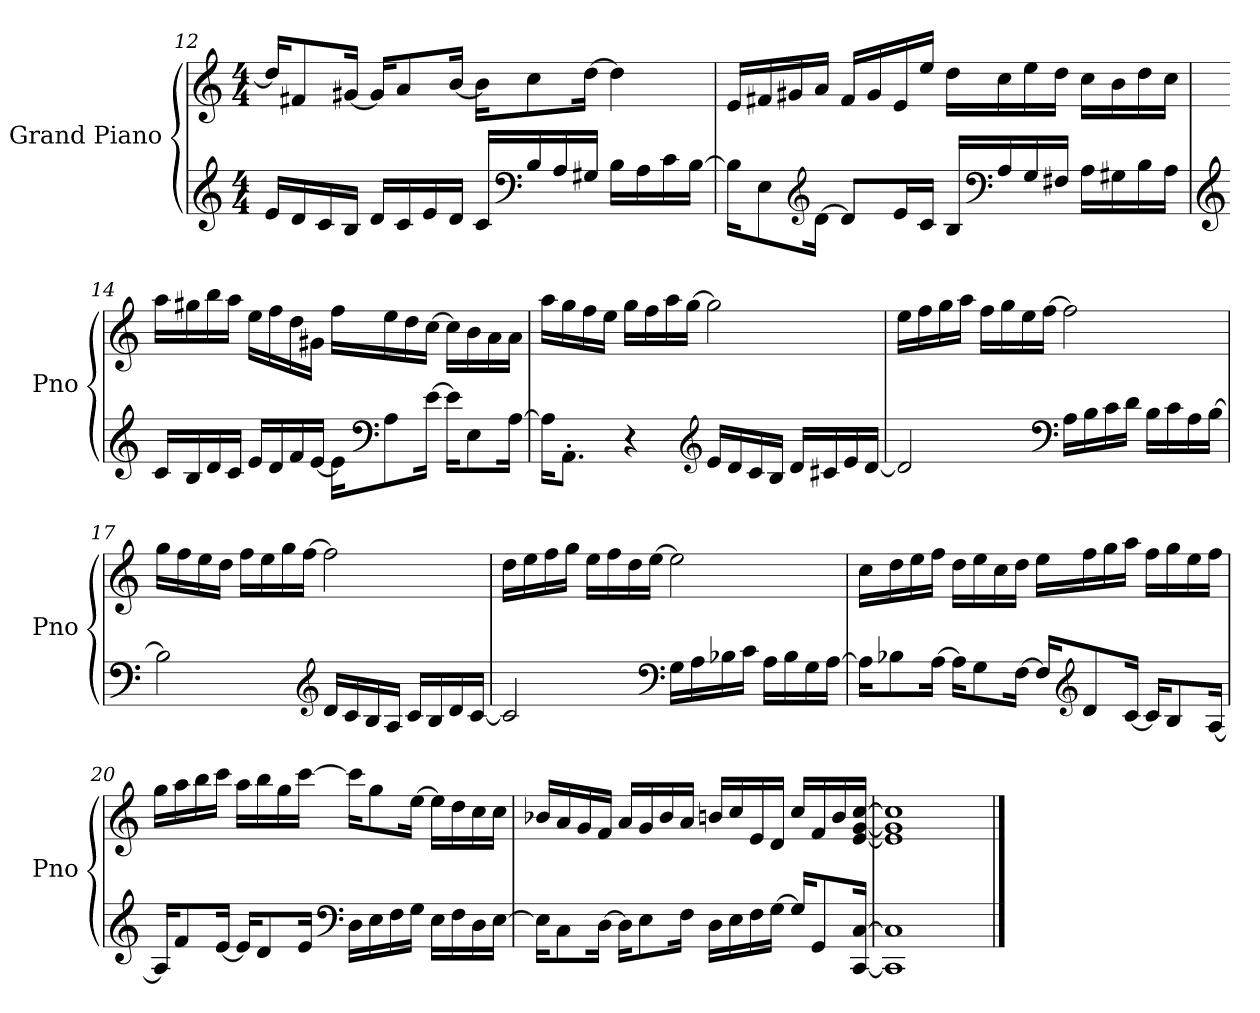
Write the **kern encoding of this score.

**kern	**kern
*part2	*part1
*staff2	*staff1
*I"Grand Piano	*I"Grand Piano
*I'Pno	*I'Pno
!!LO:PB:g=z
*clefG2	*clefG2
*k[]	*k[]
*M4/4	*M4/4
=12	=12
16ei/LL	16ddj/KL]
16di/	8f#Xj/
16ci/	.
16Bi/JJ	[16g#Xj/Jk
16di/LL	16g#j/KL]
16ci/	8aj/
16ei/	.
16di/JJ	[16bj/Jk
16ci/LL	16bj\KL]
*clefF4	*
16Bi/	8ccj\
16Ai/	.
16G#Xi/JJ	[16ddj\Jk
16Bi\LL	4ddj\]
16Ai\	.
16ci\	.
[16Bi\JJ	.
=13	=13
16Bi\KL]	16ej/LL
8Ei\	16f#Xj/
.	16g#Xj/
*clefG2	*
[16di\Jk	16aj/JJ
8di/L]	16f#j/LL
.	16g#j/
16ei/L	16ej/
16ci/JJ	16eej/JJ
16Bi/LL	16ddj\LL
*clefF4	*
16Ai/	16ccj\
16Gi/	16eej\
16F#Xi/JJ	16ddj\JJ
16Ai\LL	16ccj\LL
16G#Xi\	16bj\
16Bi\	16ddj\
16Ai\JJ	16ccj\JJ
!!LO:LB:g=z
=14	=14
*clefG2	*
16ci/LL	16aaj\LL
16Bi/	16gg#Xj\
16di/	16bbj\
16ci/JJ	16aaj\JJ
16ei/LL	16eej\LL
16di/	16ffj\
16fi/	16ddj\
[16ei/JJ	16g#Xj\JJ
16ei\KL]	16ffj\LL
*clefF4	*
8Ai\	16eej\
.	16ddj\
[16ei\Jk	[16ccj\JJ
16ei\KL]	16ccj\LL]
8Ei\	16bj\
.	16aj\
[16Ai\Jk	16aj\JJ
=15	=15
16Ai\KL]	16aaj\LL
8.AA'i\J	16ggj\
.	16ffj\
.	16eej\JJ
4r	16ggj\LL
.	16ffj\
.	16aaj\
.	[16ggj\JJ
*clefG2	*
16ei/LL	2ggj\]
16di/	.
16ci/	.
16Bi/JJ	.
16di/LL	.
16c#Xi/	.
16ei/	.
[16di/JJ	.
!!LO:LB:g=z
=16	=16
2di/]	16eej\LL
.	16ffj\
.	16ggj\
.	16aaj\JJ
.	16ffj\LL
.	16ggj\
.	16eej\
.	[16ffj\JJ
*clefF4	*
16Ai\LL	2ffj\]
16Bi\	.
16ci\	.
16di\JJ	.
16Bi\LL	.
16ci\	.
16Ai\	.
[16Bi\JJ	.
=17	=17
2Bi\]	16ggj\LL
.	16ffj\
.	16eej\
.	16ddj\JJ
.	16ffj\LL
.	16eej\
.	16ggj\
.	[16ffj\JJ
*clefG2	*
16di/LL	2ffj\]
16ci/	.
16Bi/	.
16Ai/JJ	.
16ci/LL	.
16Bi/	.
16di/	.
[16ci/JJ	.
!!LO:LB:g=z
=18	=18
2ci/]	16ddj\LL
.	16eej\
.	16ffj\
.	16ggj\JJ
.	16eej\LL
.	16ffj\
.	16ddj\
.	[16eej\JJ
*clefF4	*
16Gi\LL	2eej\]
16Ai\	.
16B-Xi\	.
16ci\JJ	.
16Ai\LL	.
16B-i\	.
16Gi\	.
[16Ai\JJ	.
=19	=19
16Ai\KL]	16ccj\LL
8B-Xi\	16ddj\
.	16eej\
[16Ai\Jk	16ffj\JJ
16Ai\KL]	16ddj\LL
8Gi\	16eej\
.	16ccj\
[16Fi\Jk	16ddj\JJ
16Fi/KL]	16eej\LL
*clefG2	*
8di/	16ffj\
.	16ggj\
[16ci/Jk	16aaj\JJ
16ci/KL]	16ffj\LL
8B-i/	16ggj\
.	16eej\
[16Ai/Jk	16ffj\JJ
!!LO:LB:g=z
=20	=20
16Ai/KL]	16ggj\LL
8fi/	16aaj\
.	16bbj\
[16ei/Jk	16cccj\JJ
16ei/KL]	16aaj\LL
8di/	16bbj\
.	16ggj\
16ei/Jk	[16cccj\JJ
*clefF4	*
16Di\LL	16cccj\KL]
16Ei\	8ggj\
16Fi\	.
16Gi\JJ	[16eej\Jk
16Ei\LL	16eej\LL]
16Fi\	16ddj\
16Di\	16ccj\
[16Ei\JJ	16ccj\JJ
=21	=21
16Ei\KL]	16b-Xj/LL
8Ci\	16aj/
.	16gj/
[16Di\Jk	16fj/JJ
16Di\KL]	16aj/LL
8Ei\	16gj/
.	16b-j/
16Fi\Jk	16aj/JJ
16Di\LL	16bnj/LL
16Ei\	16ccj/
16Fi\	16ej/
[16Gi\JJ	16dj/JJ
16Gi/KL]	16ccj/LL
8GGi/	16fj/
.	16bj/
[16CCi/ [16Ci/Jk	[16ej/ [16gj/ [16ccj/JJ
=22	=22
1CCi] 1Ci]	1ej] 1gj] 1ccj]
==	==
*-	*-
